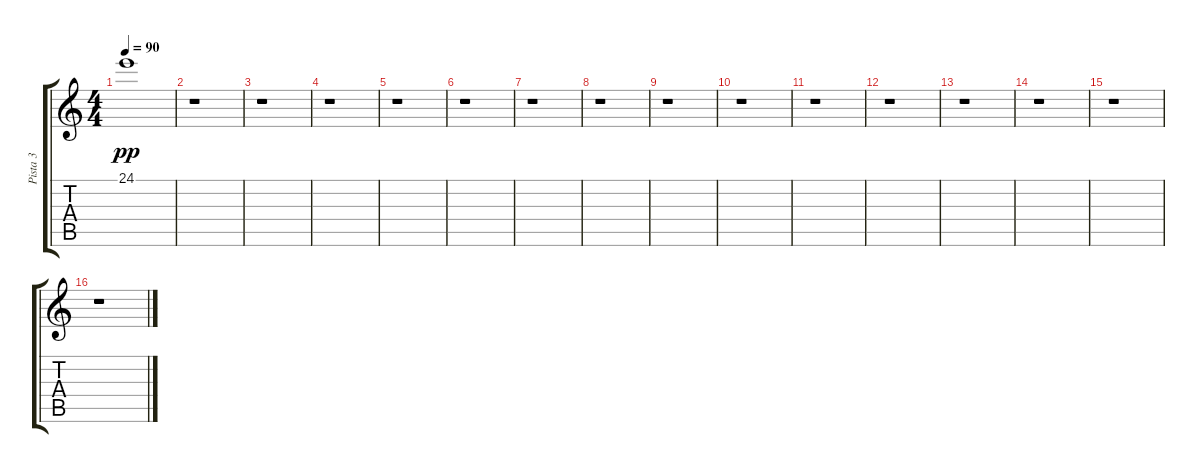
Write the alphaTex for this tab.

\track ("Pista 3" "Pista 3") {instrument synthstrings1}
\staff {score tabs}
\tuning (E4 B3 G3 D3 A2 E2) {hide}
\ts (4 4)
\tempo 90
\clef g2
\ks c
24.1.1{dy pp} |
r.1 |
r.1 |
r.1 |
r.1 |
r.1 |
r.1 |
r.1 |
r.1 |
r.1 |
r.1 |
r.1 |
r.1 |
r.1 |
r.1 |
r.1
